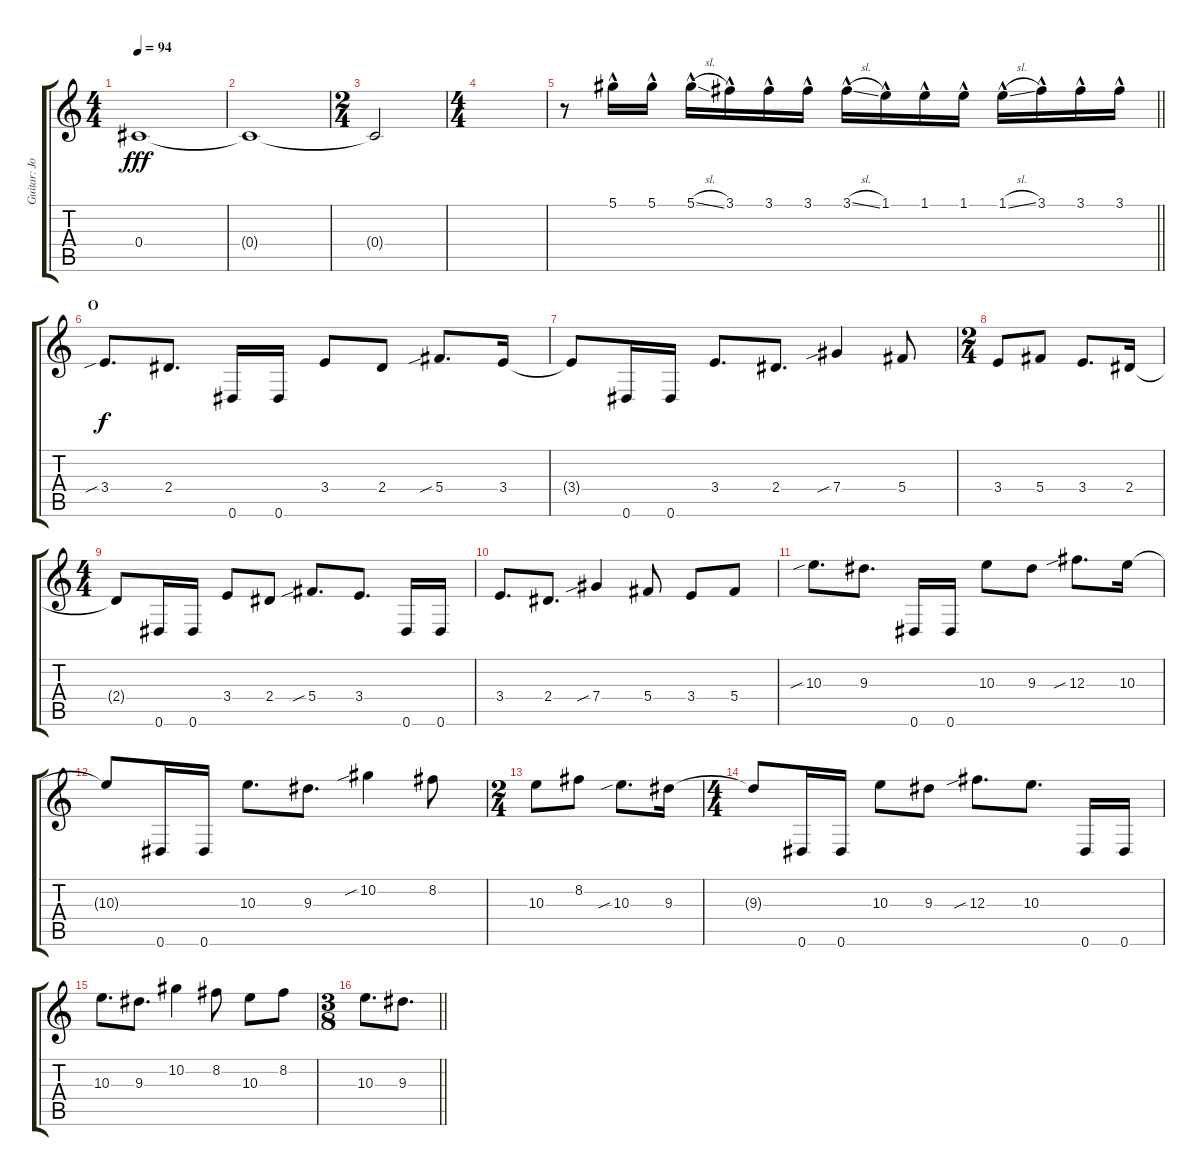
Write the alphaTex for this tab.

\track ("Guitar: Jon" "Guitar: Jo") {instrument distortionguitar}
\staff {score tabs}
\tuning (Eb4 Bb3 Gb3 Db3 Ab2 Eb2) {hide}
\ts (4 4)
\tempo 94
\clef g2
\ks c
0.4{t}.1{dy fff} |
0.4{t}.1 |
\ts (2 4)
0.4{t}.2 |
\ts (4 4)
|
\barLineRight lightlight
r.8 5.1{hac}.16 5.1{hac}.16 5.1{sl hac}.16 3.1{hac}.16 3.1{hac}.16 3.1{hac}.16 3.1{sl hac}.16 1.1{hac}.16 1.1{hac}.16 1.1{hac}.16 1.1{sl hac}.16 3.1{hac}.16 3.1{hac}.16 3.1{hac}.16 |
\section ("" "O")
3.4{sib}.8{d dy f} 2.4.8{d} 0.6.16 0.6.16 3.4.8 2.4.8 5.4{sib}.8{d} 3.4.16 |
3.4{t}.8 0.6.16 0.6.16 3.4.8{d} 2.4.8{d} 7.4{sib}.4 5.4.8 |
\ts (2 4)
3.4.8 5.4.8 3.4.8{d} 2.4.16 |
\ts (4 4)
2.4{t}.8 0.6.16 0.6.16 3.4.8 2.4.8 5.4{sib}.8{d} 3.4.8{d} 0.6.16 0.6.16 |
3.4.8{d} 2.4.8{d} 7.4{sib}.4 5.4.8 3.4.8 5.4.8 |
10.3{sib}.8{d} 9.3.8{d} 0.6.16 0.6.16 10.3.8 9.3.8 12.3{sib}.8{d} 10.3.16 |
10.3{t}.8 0.6.16 0.6.16 10.3.8{d} 9.3.8{d} 10.2{sib}.4 8.2.8 |
\ts (2 4)
10.3.8 8.2.8 10.3{sib}.8{d} 9.3.16 |
\ts (4 4)
9.3{t}.8 0.6.16 0.6.16 10.3.8 9.3.8 12.3{sib}.8{d} 10.3.8{d} 0.6.16 0.6.16 |
10.3.8{d} 9.3.8{d} 10.2.4 8.2.8 10.3.8 8.2.8 |
\ts (3 8)
\barLineRight lightlight
10.3.8{d} 9.3.8{d}
